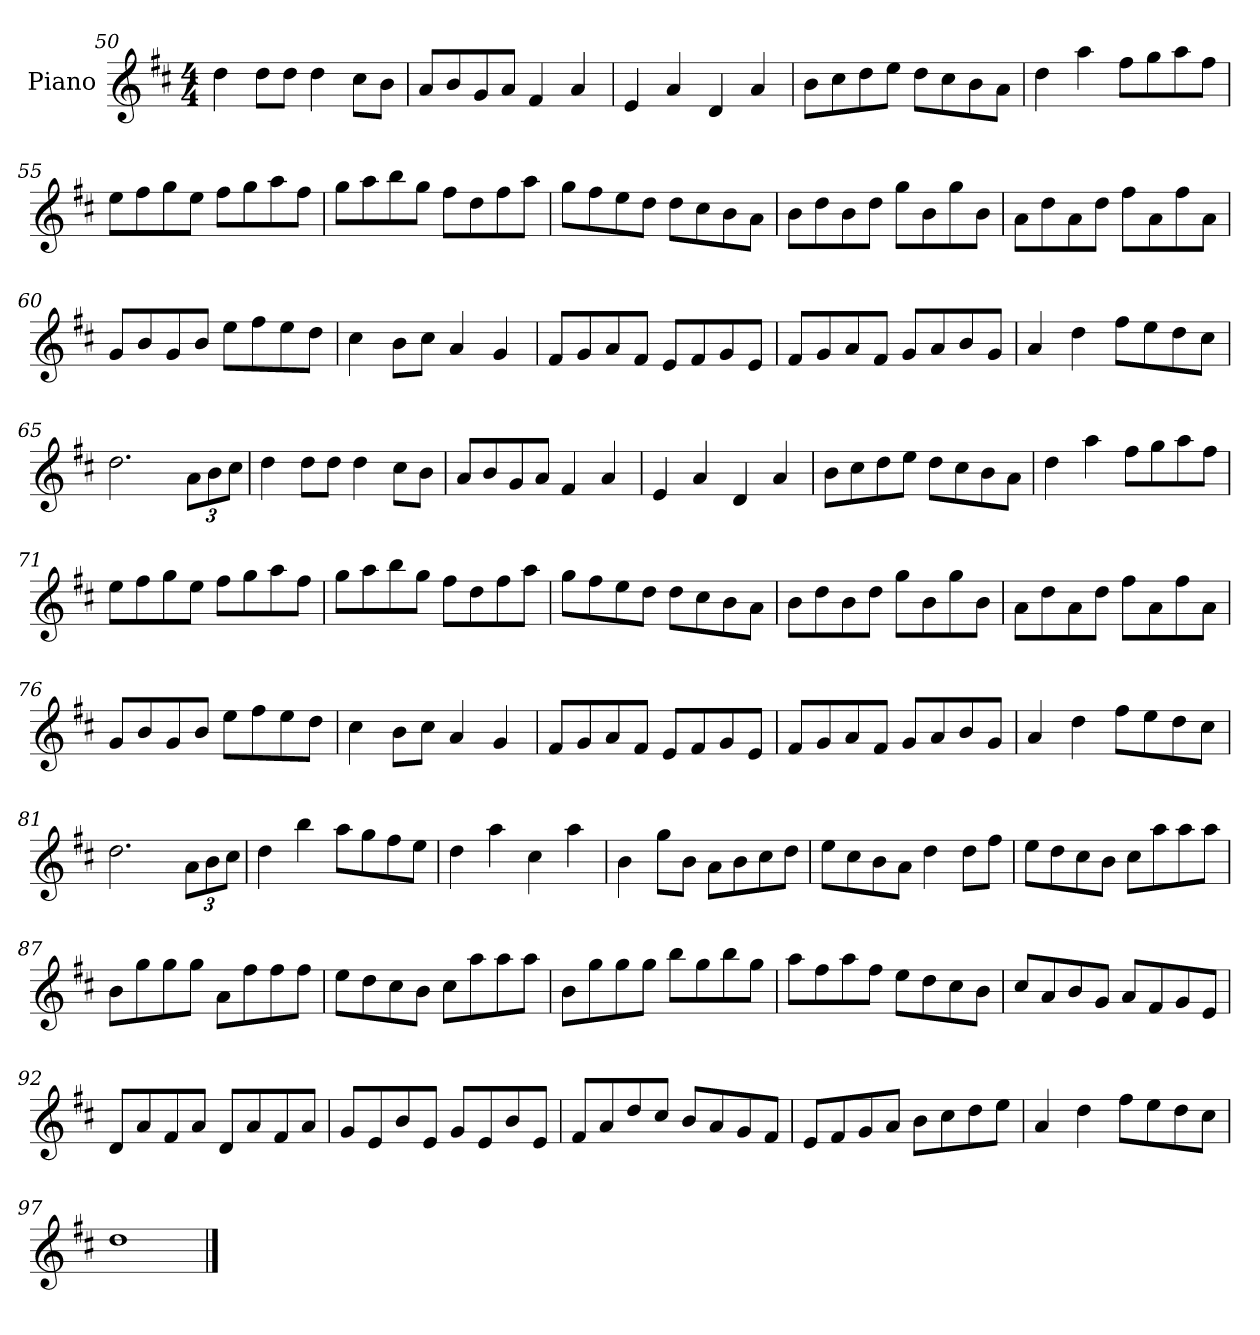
**kern
*part1
*staff1
*I"Piano
*I'Pno
*clefG2
*k[f#c#]
*M4/4
=50
4dd\
8dd\L
8dd\J
4dd\
8cc#\L
8b\J
=51
8a/L
8b/
8g/
8a/J
4f#/
4a/
=52
4e/
4a/
4d/
4a/
=53
8b\L
8cc#\
8dd\
8ee\J
8dd\L
8cc#\
8b\
8a\J
=54
4dd\
4aa\
8ff#\L
8gg\
8aa\
8ff#\J
=55
8ee\L
8ff#\
8gg\
8ee\J
8ff#\L
8gg\
8aa\
8ff#\J
=56
8gg\L
8aa\
8bb\
8gg\J
8ff#\L
8dd\
8ff#\
8aa\J
=57
8gg\L
8ff#\
8ee\
8dd\J
8dd\L
8cc#\
8b\
8a\J
=58
8b\L
8dd\
8b\
8dd\J
8gg\L
8b\
8gg\
8b\J
=59
8a\L
8dd\
8a\
8dd\J
8ff#\L
8a\
8ff#\
8a\J
=60
8g/L
8b/
8g/
8b/J
8ee\L
8ff#\
8ee\
8dd\J
=61
4cc#\
8b\L
8cc#\J
4a/
4g/
=62
8f#/L
8g/
8a/
8f#/J
8e/L
8f#/
8g/
8e/J
=63
8f#/L
8g/
8a/
8f#/J
8g/L
8a/
8b/
8g/J
=64
4a/
4dd\
8ff#\L
8ee\
8dd\
8cc#\J
=65
2.dd\
*Xbrackettup
12a\L
12b\
12cc#\J
=66
4dd\
8dd\L
8dd\J
4dd\
8cc#\L
8b\J
=67
8a/L
8b/
8g/
8a/J
4f#/
4a/
=68
4e/
4a/
4d/
4a/
=69
8b\L
8cc#\
8dd\
8ee\J
8dd\L
8cc#\
8b\
8a\J
=70
4dd\
4aa\
8ff#\L
8gg\
8aa\
8ff#\J
=71
8ee\L
8ff#\
8gg\
8ee\J
8ff#\L
8gg\
8aa\
8ff#\J
=72
8gg\L
8aa\
8bb\
8gg\J
8ff#\L
8dd\
8ff#\
8aa\J
=73
8gg\L
8ff#\
8ee\
8dd\J
8dd\L
8cc#\
8b\
8a\J
=74
8b\L
8dd\
8b\
8dd\J
8gg\L
8b\
8gg\
8b\J
=75
8a\L
8dd\
8a\
8dd\J
8ff#\L
8a\
8ff#\
8a\J
=76
8g/L
8b/
8g/
8b/J
8ee\L
8ff#\
8ee\
8dd\J
=77
4cc#\
8b\L
8cc#\J
4a/
4g/
=78
8f#/L
8g/
8a/
8f#/J
8e/L
8f#/
8g/
8e/J
=79
8f#/L
8g/
8a/
8f#/J
8g/L
8a/
8b/
8g/J
=80
4a/
4dd\
8ff#\L
8ee\
8dd\
8cc#\J
=81
2.dd\
12a\L
12b\
12cc#\J
=82
4dd\
4bb\
8aa\L
8gg\
8ff#\
8ee\J
=83
4dd\
4aa\
4cc#\
4aa\
=84
4b\
8gg\L
8b\J
8a\L
8b\
8cc#\
8dd\J
=85
8ee\L
8cc#\
8b\
8a\J
4dd\
8dd\L
8ff#\J
=86
8ee\L
8dd\
8cc#\
8b\J
8cc#\L
8aa\
8aa\
8aa\J
=87
8b\L
8gg\
8gg\
8gg\J
8a\L
8ff#\
8ff#\
8ff#\J
=88
8ee\L
8dd\
8cc#\
8b\J
8cc#\L
8aa\
8aa\
8aa\J
=89
8b\L
8gg\
8gg\
8gg\J
8bb\L
8gg\
8bb\
8gg\J
=90
8aa\L
8ff#\
8aa\
8ff#\J
8ee\L
8dd\
8cc#\
8b\J
=91
8cc#/L
8a/
8b/
8g/J
8a/L
8f#/
8g/
8e/J
=92
8d/L
8a/
8f#/
8a/J
8d/L
8a/
8f#/
8a/J
=93
8g/L
8e/
8b/
8e/J
8g/L
8e/
8b/
8e/J
=94
8f#/L
8a/
8dd/
8cc#/J
8b/L
8a/
8g/
8f#/J
=95
8e/L
8f#/
8g/
8a/J
8b\L
8cc#\
8dd\
8ee\J
=96
4a/
4dd\
8ff#\L
8ee\
8dd\
8cc#\J
=97
1dd
==
*-
